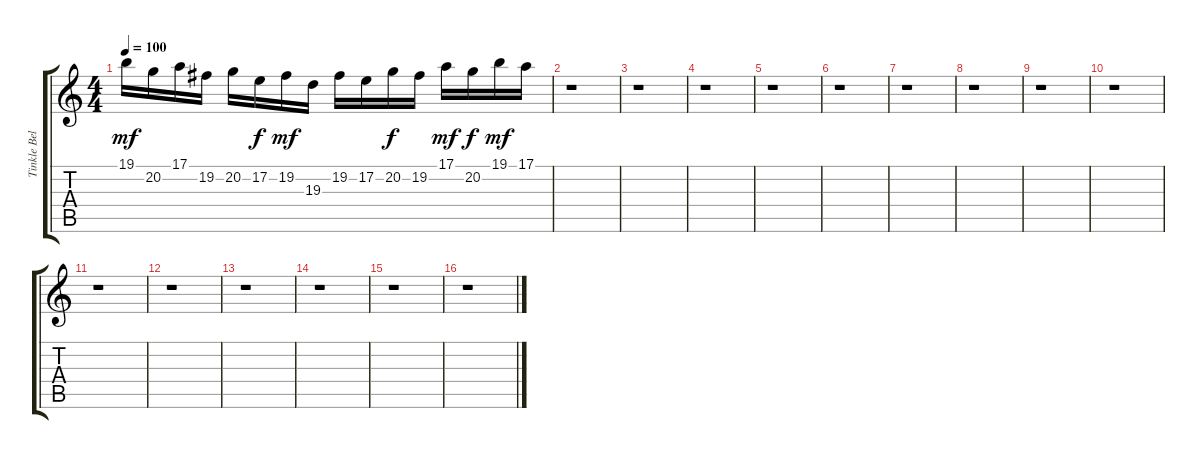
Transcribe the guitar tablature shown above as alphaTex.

\track ("Tinkle Bell" "Tinkle Bel") {instrument tinklebell}
\staff {score tabs}
\tuning (E4 B3 G3 D3 A2 E2) {hide}
\ts (4 4)
\tempo 100
\clef g2
\ks c
19.1.16{dy mf} 20.2.16 17.1.16 19.2.16 20.2.16 17.2.16{dy f} 19.2.16{dy mf} 19.3.16 19.2.16 17.2.16 20.2.16{dy f} 19.2.16 17.1.16{dy mf} 20.2.16{dy f} 19.1.16{dy mf} 17.1.16 |
r.1 |
r.1 |
r.1 |
r.1 |
r.1 |
r.1 |
r.1 |
r.1 |
r.1 |
r.1 |
r.1 |
r.1 |
r.1 |
r.1 |
r.1
